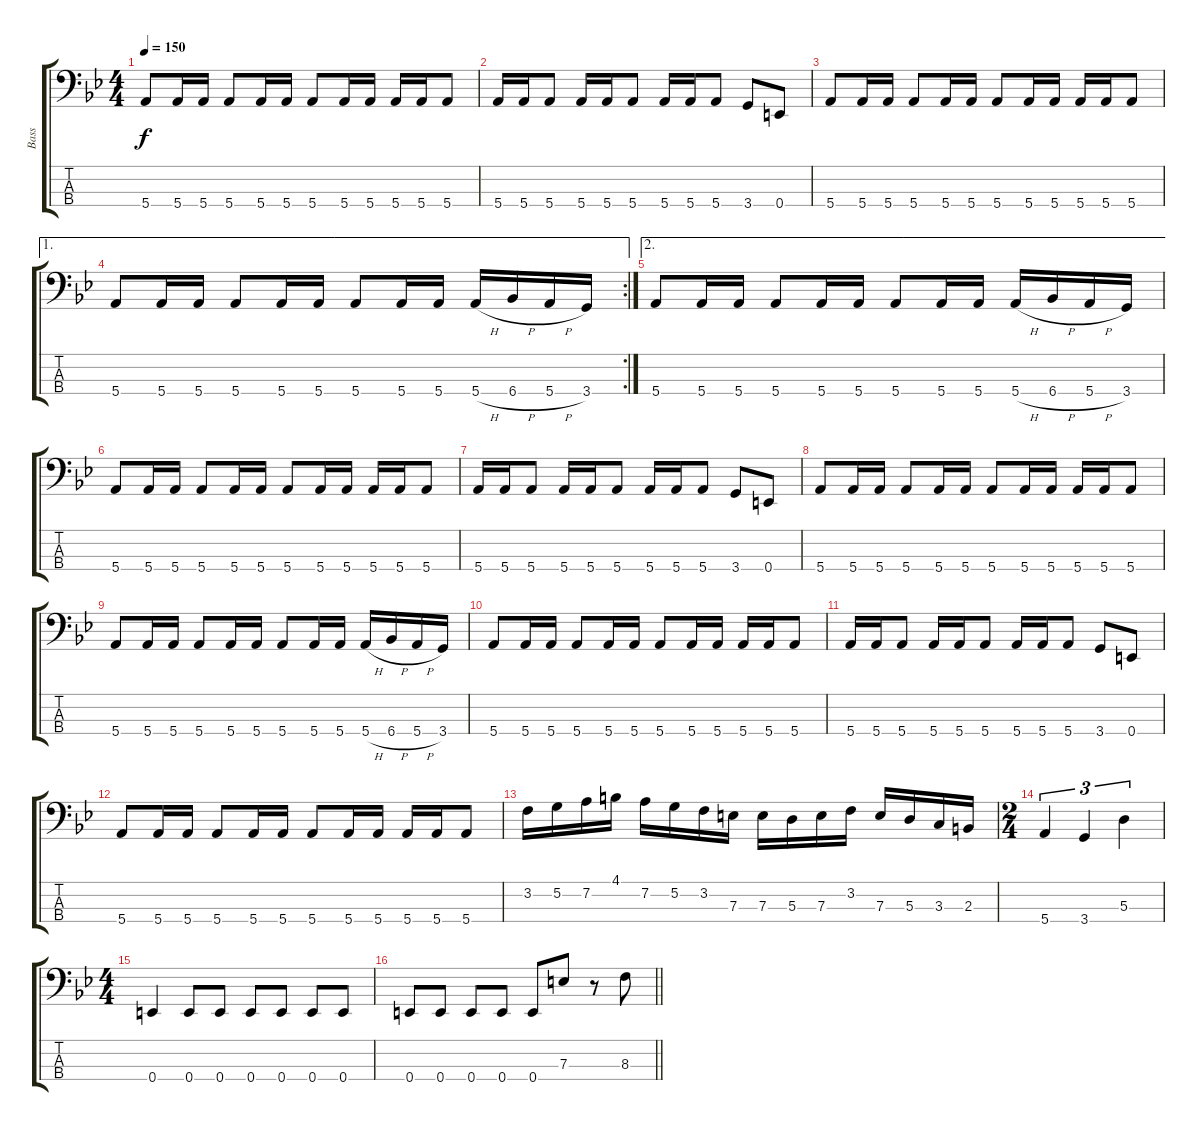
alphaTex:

\track ("Bass" "Bass") {instrument electricbassfinger}
\staff {score tabs}
\tuning (G2 D2 A1 E1) {hide}
\ts (4 4)
\tempo 150
\clef f4
\ks bb
5.4.8{dy f} 5.4.16 5.4.16 5.4.8 5.4.16 5.4.16 5.4.8 5.4.16 5.4.16 5.4.16 5.4.16 5.4.8 |
5.4.16 5.4.16 5.4.8 5.4.16 5.4.16 5.4.8 5.4.16 5.4.16 5.4.8 3.4.8 0.4.8 |
5.4.8 5.4.16 5.4.16 5.4.8 5.4.16 5.4.16 5.4.8 5.4.16 5.4.16 5.4.16 5.4.16 5.4.8 |
\ae 1
\rc 2
5.4.8 5.4.16 5.4.16 5.4.8 5.4.16 5.4.16 5.4.8 5.4.16 5.4.16 5.4{h}.16 6.4{h}.16 5.4{h}.16 3.4.16 |
\ae 2
5.4.8 5.4.16 5.4.16 5.4.8 5.4.16 5.4.16 5.4.8 5.4.16 5.4.16 5.4{h}.16 6.4{h}.16 5.4{h}.16 3.4.16 |
5.4.8 5.4.16 5.4.16 5.4.8 5.4.16 5.4.16 5.4.8 5.4.16 5.4.16 5.4.16 5.4.16 5.4.8 |
5.4.16 5.4.16 5.4.8 5.4.16 5.4.16 5.4.8 5.4.16 5.4.16 5.4.8 3.4.8 0.4.8 |
5.4.8 5.4.16 5.4.16 5.4.8 5.4.16 5.4.16 5.4.8 5.4.16 5.4.16 5.4.16 5.4.16 5.4.8 |
5.4.8 5.4.16 5.4.16 5.4.8 5.4.16 5.4.16 5.4.8 5.4.16 5.4.16 5.4{h}.16 6.4{h}.16 5.4{h}.16 3.4.16 |
5.4.8 5.4.16 5.4.16 5.4.8 5.4.16 5.4.16 5.4.8 5.4.16 5.4.16 5.4.16 5.4.16 5.4.8 |
5.4.16 5.4.16 5.4.8 5.4.16 5.4.16 5.4.8 5.4.16 5.4.16 5.4.8 3.4.8 0.4.8 |
5.4.8 5.4.16 5.4.16 5.4.8 5.4.16 5.4.16 5.4.8 5.4.16 5.4.16 5.4.16 5.4.16 5.4.8 |
3.2.16 5.2.16 7.2.16 4.1.16 7.2.16 5.2.16 3.2.16 7.3.16 7.3.16 5.3.16 7.3.16 3.2.16 7.3.16 5.3.16 3.3.16 2.3.16 |
\ts (2 4)
5.4.4{tu (3 2)} 3.4.4{tu (3 2)} 5.3.4{tu (3 2)} |
\ts (4 4)
0.4.4 0.4.8 0.4.8 0.4.8 0.4.8 0.4.8 0.4.8 |
\barLineRight lightlight
0.4.8 0.4.8 0.4.8 0.4.8 0.4.8 7.3.8 r.8 8.3.8
